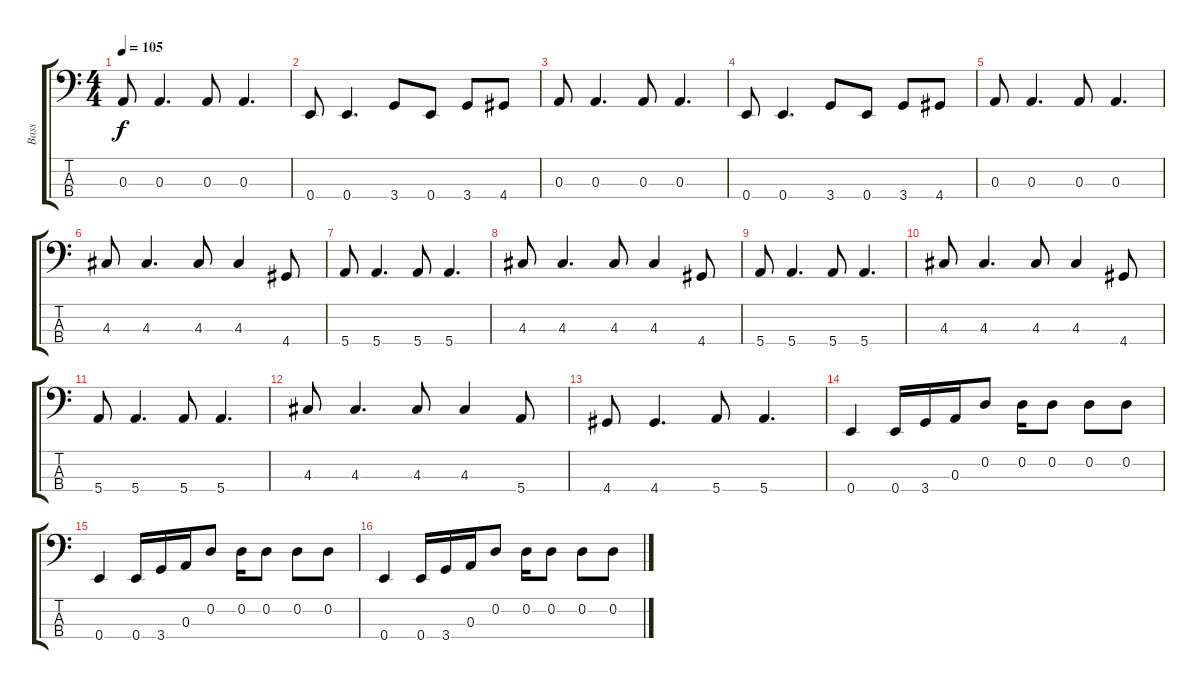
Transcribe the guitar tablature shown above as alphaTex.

\track ("Bass" "Bass") {instrument electricbassfinger}
\staff {score tabs}
\tuning (G2 D2 A1 E1) {hide}
\ts (4 4)
\tempo 105
\clef f4
\ks c
0.3.8{dy f} 0.3.4{d} 0.3.8 0.3.4{d} |
0.4.8 0.4.4{d} 3.4.8 0.4.8 3.4.8 4.4.8 |
0.3.8 0.3.4{d} 0.3.8 0.3.4{d} |
0.4.8 0.4.4{d} 3.4.8 0.4.8 3.4.8 4.4.8 |
0.3.8 0.3.4{d} 0.3.8 0.3.4{d} |
4.3.8 4.3.4{d} 4.3.8 4.3.4 4.4.8 |
5.4.8 5.4.4{d} 5.4.8 5.4.4{d} |
4.3.8 4.3.4{d} 4.3.8 4.3.4 4.4.8 |
5.4.8 5.4.4{d} 5.4.8 5.4.4{d} |
4.3.8 4.3.4{d} 4.3.8 4.3.4 4.4.8 |
5.4.8 5.4.4{d} 5.4.8 5.4.4{d} |
4.3.8 4.3.4{d} 4.3.8 4.3.4 5.4.8 |
4.4.8 4.4.4{d} 5.4.8 5.4.4{d} |
0.4.4 0.4.16 3.4.16 0.3.16 0.2.8 0.2.16 0.2.8 0.2.8 0.2.8 |
0.4.4 0.4.16 3.4.16 0.3.16 0.2.8 0.2.16 0.2.8 0.2.8 0.2.8 |
0.4.4 0.4.16 3.4.16 0.3.16 0.2.8 0.2.16 0.2.8 0.2.8 0.2.8
